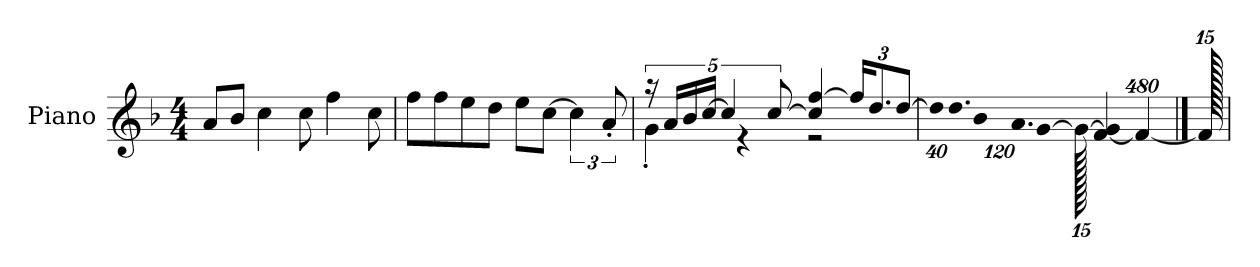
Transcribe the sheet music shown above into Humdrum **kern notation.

**kern
*part1
*staff1
*I"Piano
*I'P-no
*clefG2
*k[b-]
*M4/4
*MM90
=1
8a/L
8b-/J
4cc\
8cc\
4ff\
8cc\
=2
8ff\L
8ff\
8ee\
8dd\J
8ee\L
[8cc\J
6cc\]
12a'/
=3
*^
20r	4g'\
20a/LL	.
20b-/	.
[20cc/JJ	.
5cc/]	.
.	4r
[10cc/	.
4cc/] [4ff/	2r
*Xbrackettup	*
24ff/KL]	.
12.dd/	.
[12dd/J	.
*v	*v
=4
!LO:N:vis=32
640%23dd\KLL]
!LO:N:vis=16.
960%103dd\J
!LO:N:vis=8
960%137b-\
!LO:N:vis=16.
960%103a\L
[384%41g\J
1920g\_
[4f/ 4g/]
1920%479f/_
==5
1920f/]
=
*-
